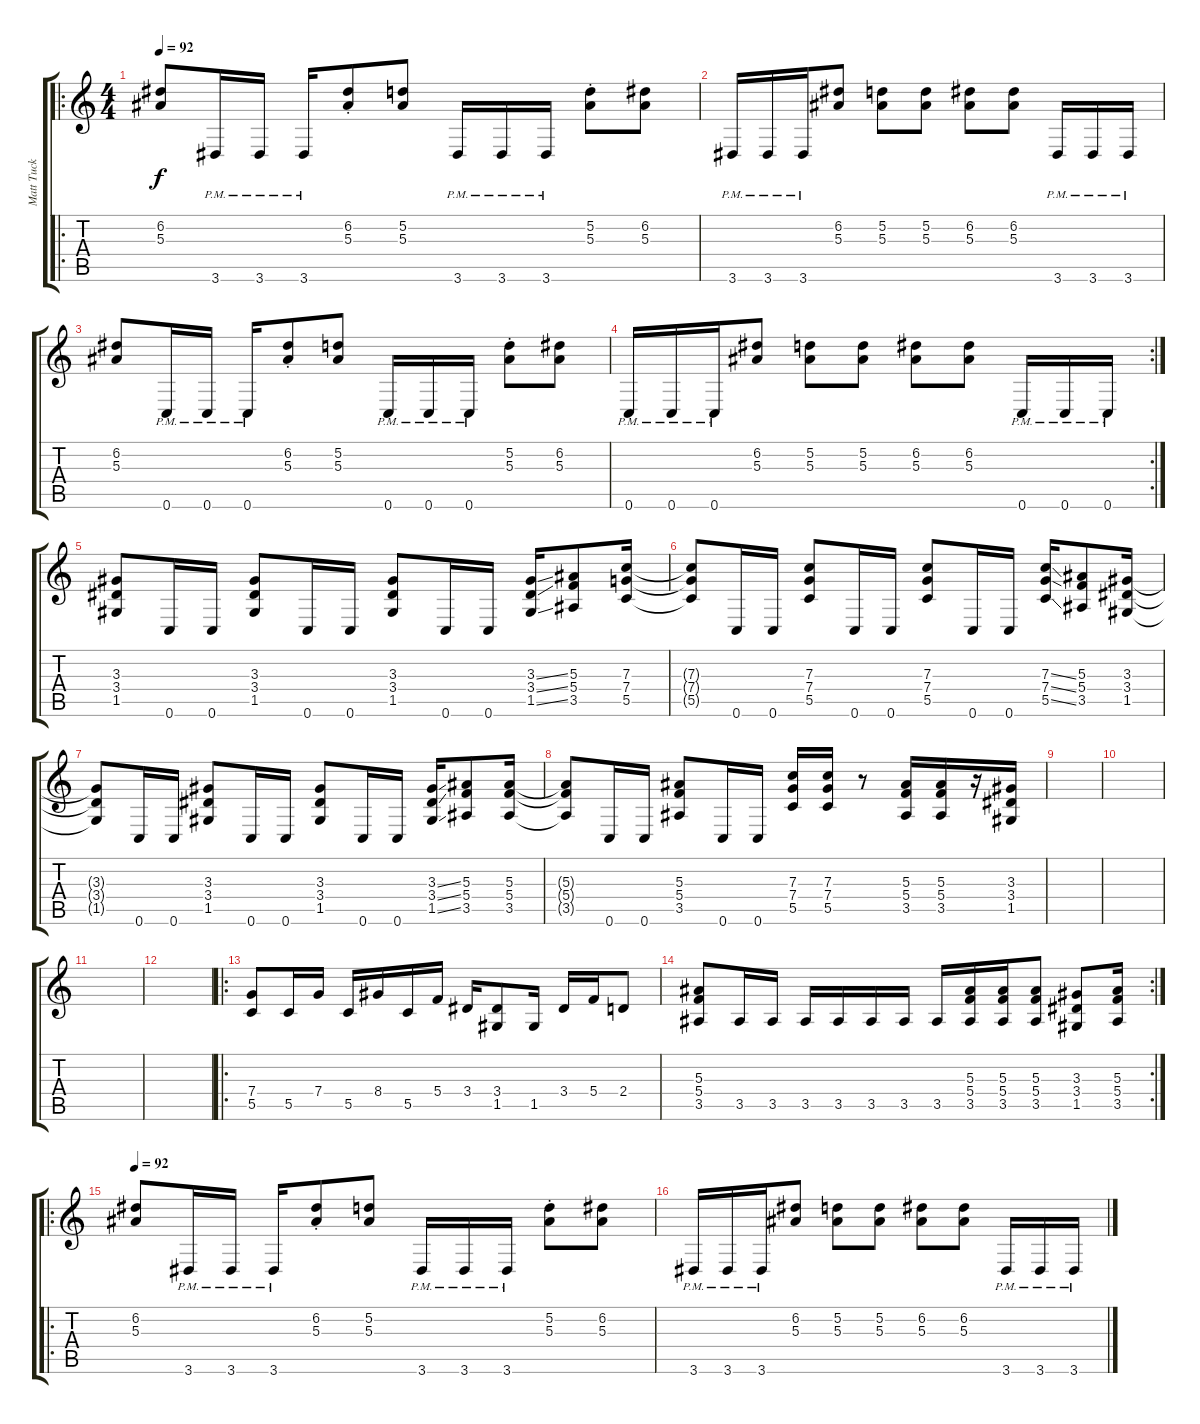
\track ("Matt Tuck" "Matt Tuck") {instrument overdrivenguitar}
\staff {score tabs}
\tuning (D4 A3 F3 C3 G2 C2) {hide}
\ro
\ts (4 4)
\tempo 92
\clef g2
\ks c
(6.2 5.3).8{dy f volume 12} 3.6{pm}.16 3.6{pm}.16 3.6{pm}.16 (6.2{st} 5.3{st}).8 (5.2 5.3).8 3.6{pm}.16 3.6{pm}.16 3.6{pm}.16 (5.2{st} 5.3{st}).8 (6.2 5.3).8 |
3.6{pm}.16 3.6{pm}.16 3.6{pm}.16 (6.2 5.3).8 (5.2 5.3).8 (5.2 5.3).8 (6.2 5.3).8 (6.2 5.3).8 3.6{pm}.16 3.6{pm}.16 3.6{pm}.16 |
(6.2 5.3).8 0.6{pm}.16 0.6{pm}.16 0.6{pm}.16 (6.2{st} 5.3{st}).8 (5.2 5.3).8 0.6{pm}.16 0.6{pm}.16 0.6{pm}.16 (5.2{st} 5.3{st}).8 (6.2 5.3).8 |
\rc 2
0.6{pm}.16 0.6{pm}.16 0.6{pm}.16 (6.2 5.3).8 (5.2 5.3).8 (5.2 5.3).8 (6.2 5.3).8 (6.2 5.3).8 0.6{pm}.16 0.6{pm}.16 0.6{pm}.16 |
(3.3 3.4 1.5).8 0.6.16 0.6.16 (3.3 3.4 1.5).8 0.6.16 0.6.16 (3.3 3.4 1.5).8 0.6.16 0.6.16 (3.3{ss} 3.4{ss} 1.5{ss}).16 (5.3 5.4 3.5).8 (7.3 7.4 5.5).16 |
(7.3{t} 7.4{t} 5.5{t}).8 0.6.16 0.6.16 (7.3 7.4 5.5).8 0.6.16 0.6.16 (7.3 7.4 5.5).8 0.6.16 0.6.16 (7.3{ss} 7.4{ss} 5.5{ss}).16 (5.3 5.4 3.5).8 (3.3 3.4 1.5).16 |
(3.3{t} 3.4{t} 1.5{t}).8 0.6.16 0.6.16 (3.3 3.4 1.5).8 0.6.16 0.6.16 (3.3 3.4 1.5).8 0.6.16 0.6.16 (3.3{ss} 3.4{ss} 1.5{ss}).16 (5.3 5.4 3.5).8 (5.3 5.4 3.5).16 |
(5.3{t} 5.4{t} 3.5{t}).8 0.6.16 0.6.16 (5.3 5.4 3.5).8 0.6.16 0.6.16 (7.3 7.4 5.5).16 (7.3 7.4 5.5).16 r.8 (5.3 5.4 3.5).16 (5.3 5.4 3.5).16 r.16 (3.3 3.4 1.5).16 |
|
|
|
|
\ro
(7.4 5.5).8 5.5.16 7.4.16 5.5.16 8.4.16 5.5.16 5.4.16 3.4.16 (3.4 1.5).8 1.5.16 3.4.16 5.4.16 2.4.8 |
\rc 2
(5.3 5.4 3.5).8 3.5.16 3.5.16 3.5.16 3.5.16 3.5.16 3.5.16 3.5.16 (5.3 5.4 3.5).16 (5.3 5.4 3.5).16 (5.3 5.4 3.5).8 (3.3 3.4 1.5).8 (5.3 5.4 3.5).16 |
\ro
\tempo 92
(6.2 5.3).8{volume 12} 3.6{pm}.16 3.6{pm}.16 3.6{pm}.16 (6.2{st} 5.3{st}).8 (5.2 5.3).8 3.6{pm}.16 3.6{pm}.16 3.6{pm}.16 (5.2{st} 5.3{st}).8 (6.2 5.3).8 |
3.6{pm}.16 3.6{pm}.16 3.6{pm}.16 (6.2 5.3).8 (5.2 5.3).8 (5.2 5.3).8 (6.2 5.3).8 (6.2 5.3).8 3.6{pm}.16 3.6{pm}.16 3.6{pm}.16
